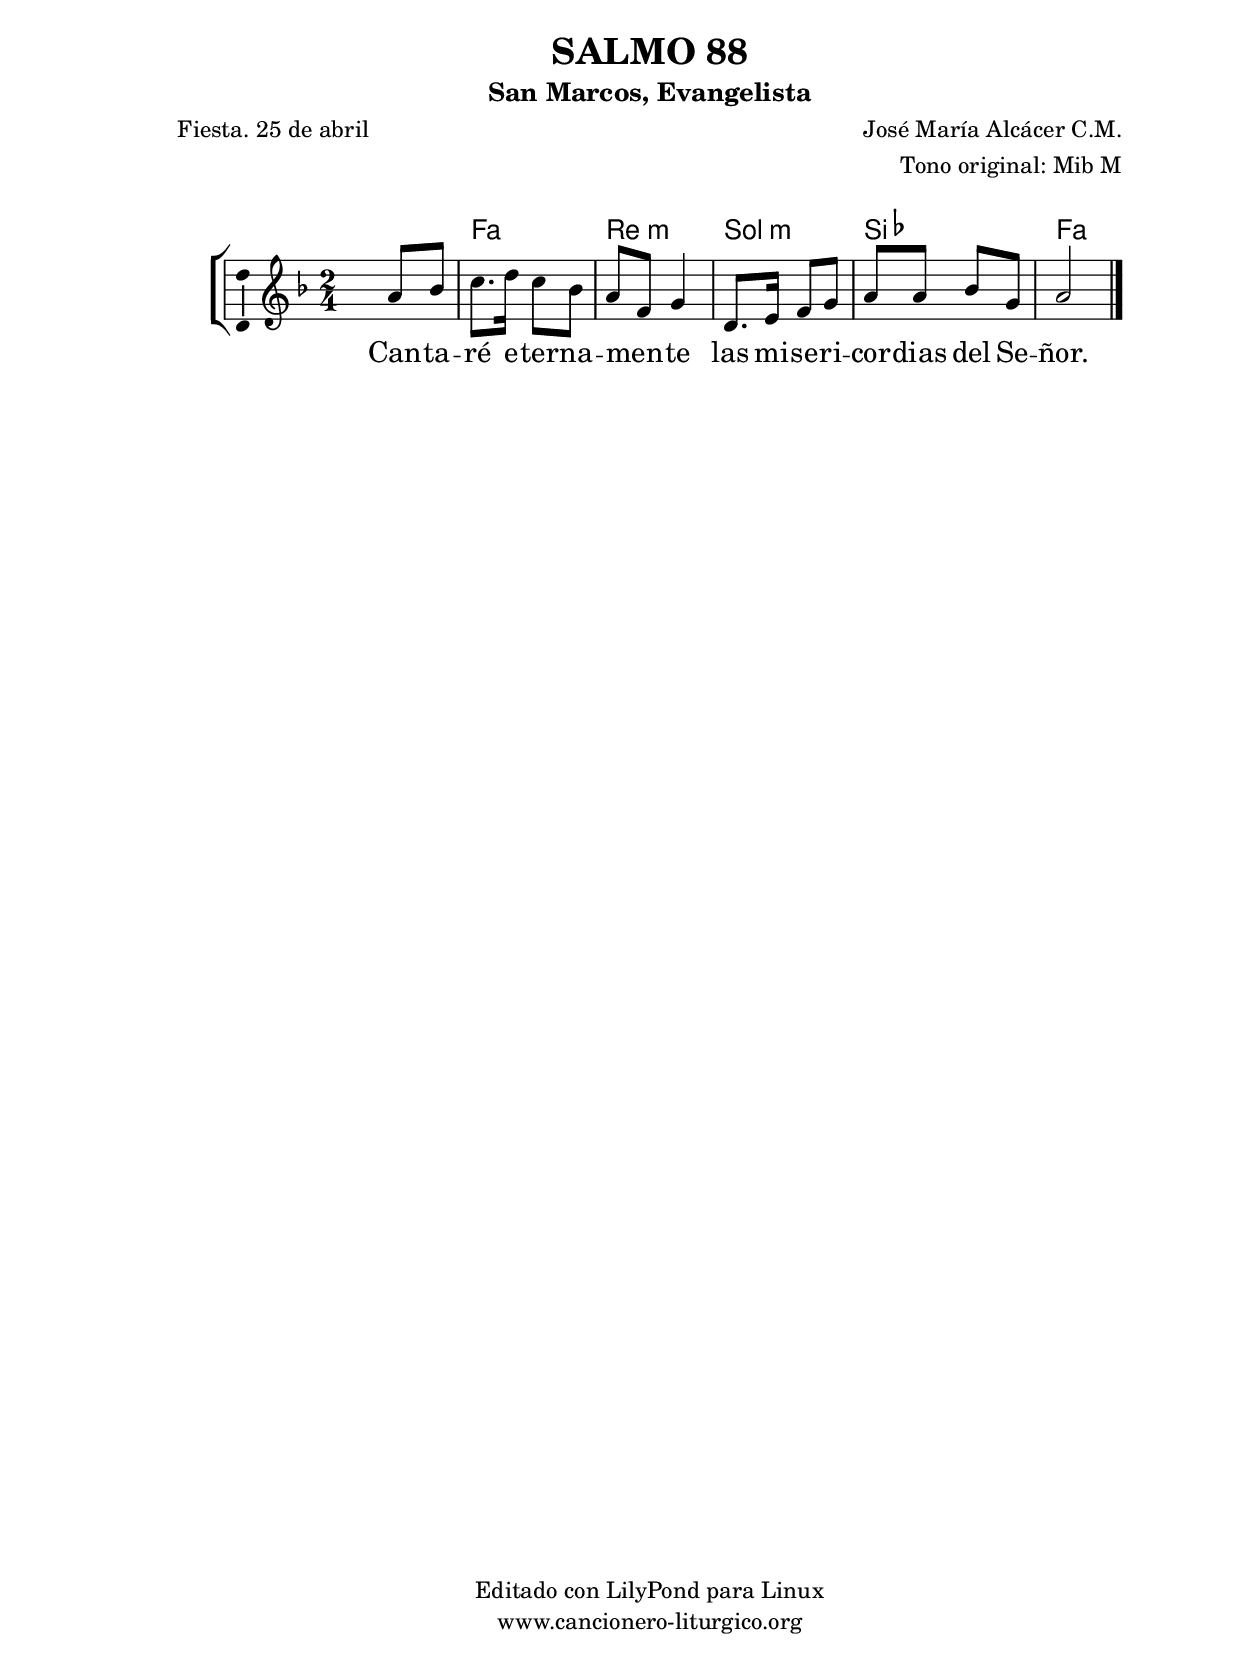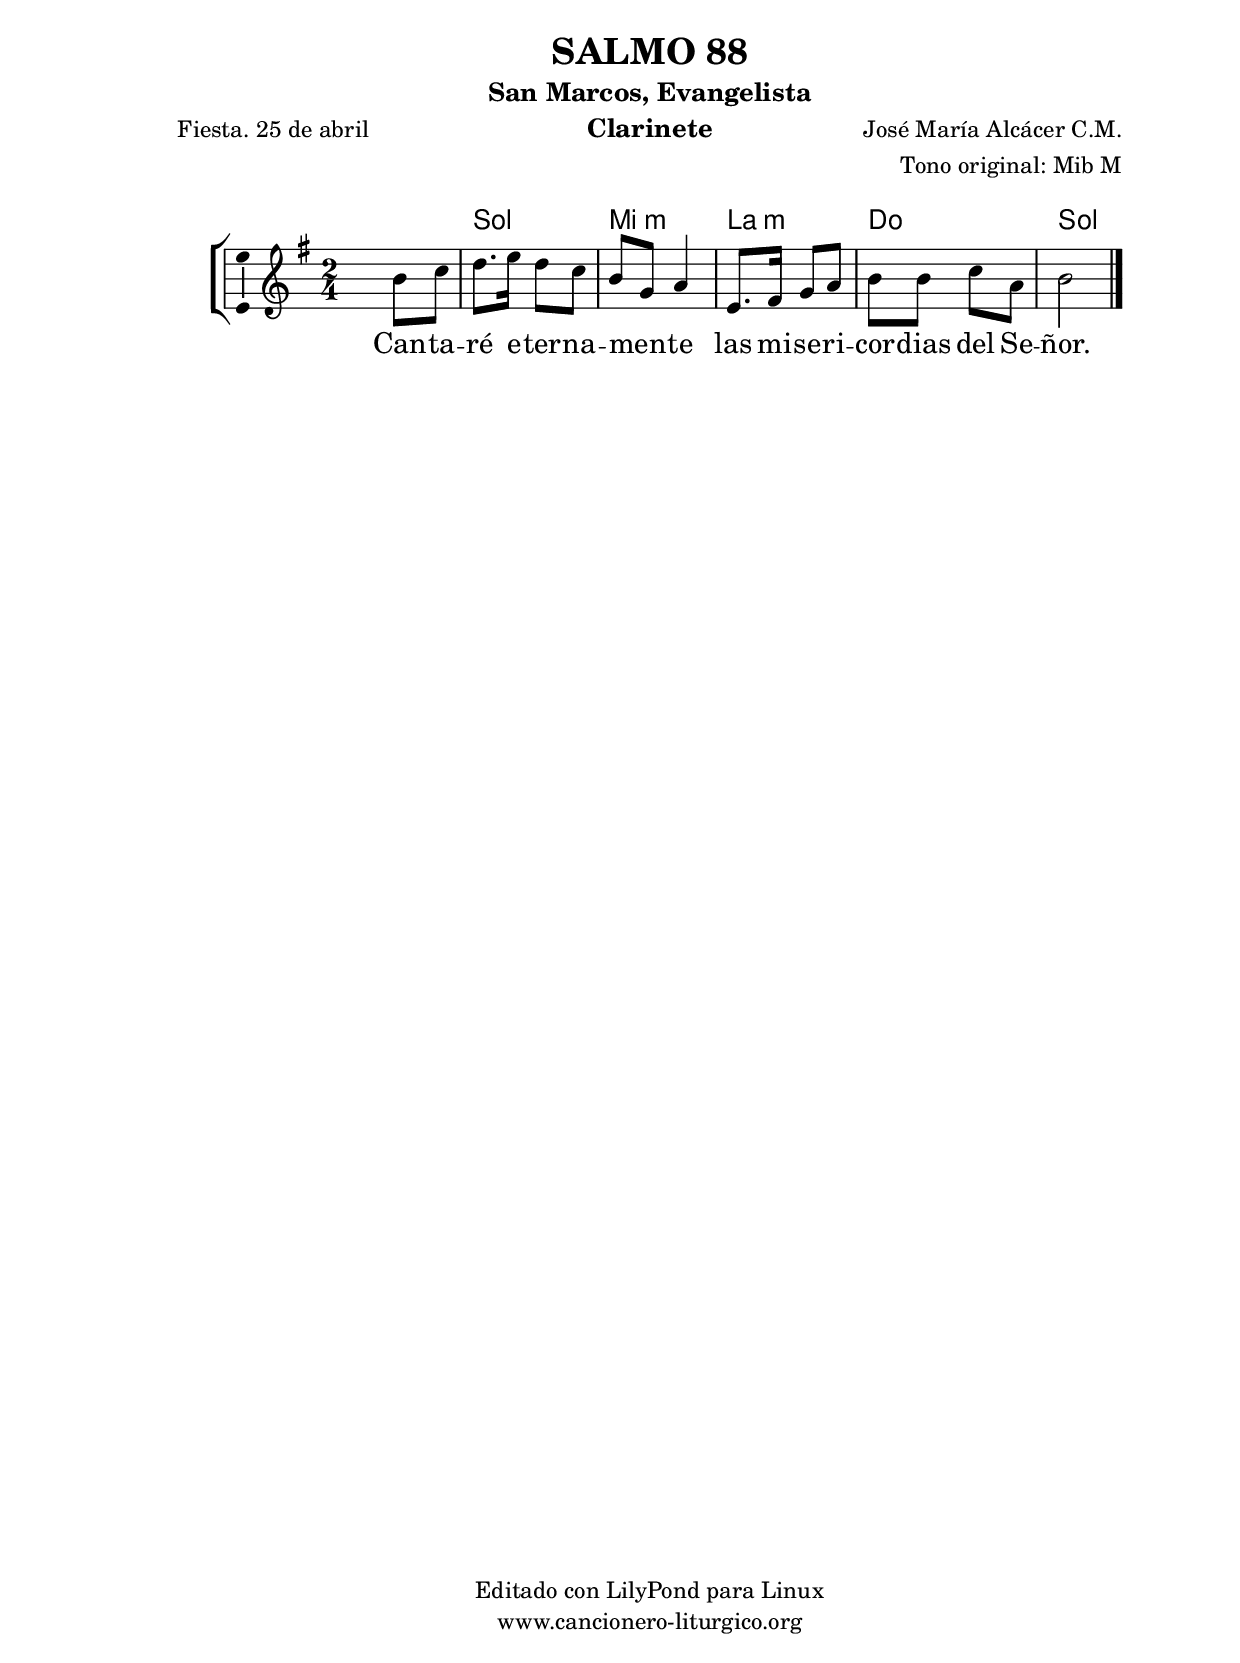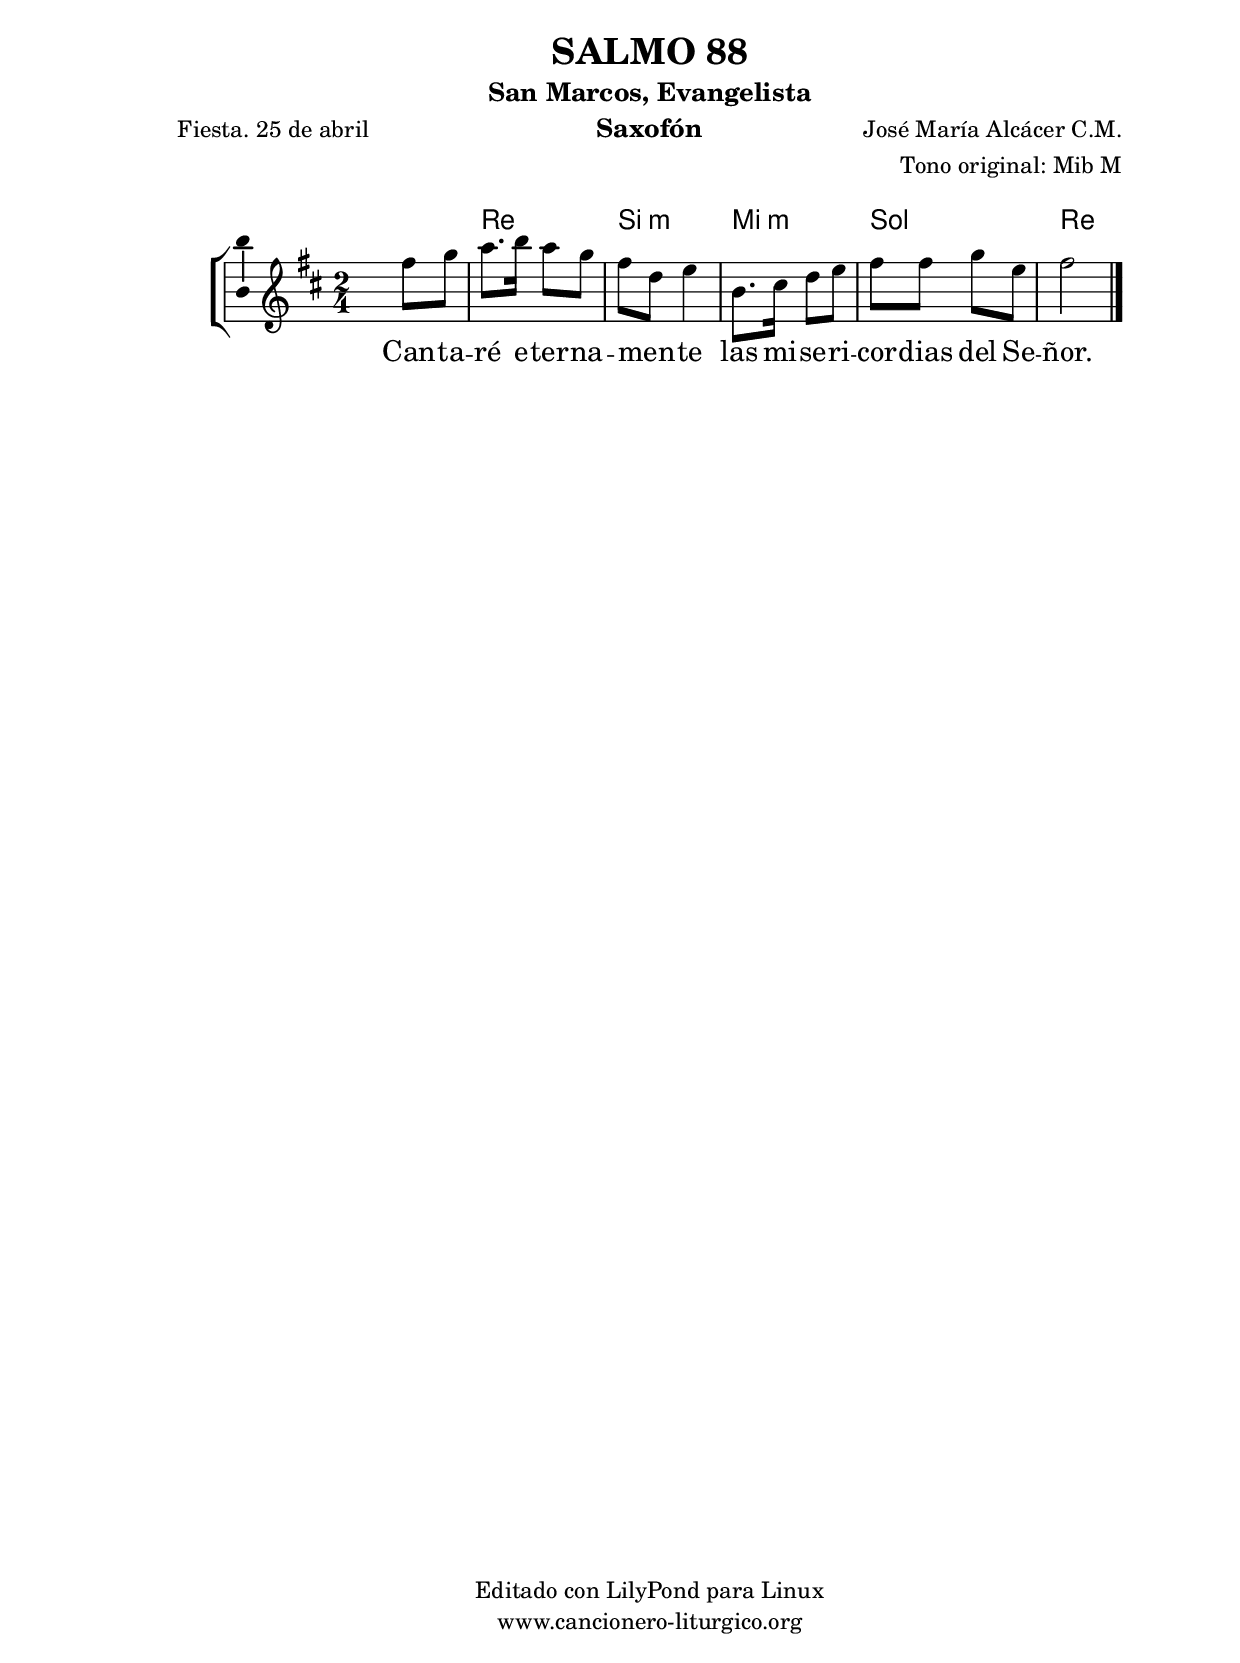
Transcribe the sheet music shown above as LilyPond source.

%
%para convertir .midi en .wav:
%timidity filename.midi -Ow -o finename.wav
%
%
%Para convertir de .wav a .mp3:
%lame -h -m j filename.wav
%
%
%para escuchar el midi:
%timidity nombrefichero.midi
%


%versión de lilypond para la que se ha escrito esta partitura:
\version "2.16.0"

	%Tamaño papel
	#(set-default-paper-size "a4")
	%Tamaño partitura
	#(set-global-staff-size 20)
	%No responde al pulsar sobre una nota
	#(ly:set-option 'point-and-click #f)

%parámetros del encabezamiento:
\header {
	title = "SALMO 88"
	subtitle = "San Marcos, Evangelista"
	composer = "José María Alcácer C.M."
	poet = "Fiesta. 25 de abril"
	meter = ""
	arranger = "Tono original: Mib M"
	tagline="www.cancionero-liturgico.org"
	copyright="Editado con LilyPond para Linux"
	tiempo = ""
	usos = "Salmo"
	letra = "Cantaré eternamente las misericordias del Señor."
	}

%parámetros asociados al papel:
\paper  {
	oddHeaderMarkup = \markup {\fill-line { \on-the-fly #not-first-page \fromproperty #'header:title \on-the-fly #not-first-page \fromproperty #'header:composer }}
	evenHeaderMarkup = \markup {\fill-line { \fromproperty #'header:composer \fromproperty #'header:title }}
	#(set-paper-size "a4")
	print-page-number = ##f
	first-page-number = 1
	print-first-page-number = ##f
%	head-separation = 3.0 \cm
	top-margin = 2.0 \cm
	bottom-margin = 0.5\cm
%%%	bottom-margin = -1.0\cm
	left-margin = 3.0 \cm
	line-width = 16.0 \cm 
	indent = 8\mm
	interscoreline = 2.\mm
	between-system-space = 15\mm
%	para que las partituras no llenen la hoja:
	ragged-bottom = ##t
%	idem para la última hoja:
	ragged-last-bottom = ##f
%	para que las partituras llenen el ancho del papel:
	ragged-last = ##f
	after-title-space = 2.5 \cm
%page-count=1
%system-count=8

	%Flexible Vertical Spacing
%	markup-markup-spacing =
%	#'((basic-distance . 15) (minimum-distance . 15) (padding . 3))
	markup-system-spacing =
	#'((basic-distance . 15) (minimum-distance . 15) (padding . 3))
	system-system-spacing =
	#'((basic-distance . 15) (minimum-distance . 15) (padding . 3))
	score-system-spacing =
	#'((basic-distance . 15) (minimum-distance . 15) (padding . 5))
%	top-system-spacing = % header
%	#'((basic-distance . 8) (minimum-distance . 0) (padding . 3))
%	top-markup-spacing =
%	#'((basic-distance . 20) (minimum-distance . 20) (padding . 3))
	last-bottom-spacing = % footer
	#'((basic-distance . 5) (minimum-distance . 5) (padding . 3))
%	score-markup-spacing =
%	#'((basic-distance . 16) (minimum-distance . 13) (padding . 3))

	}


%parámetros que afectan a toda la partitura:
global =  {
	%clave de sol (G):
	\clef G
	%armadura:
	\transpose ees f
	\key ees \major
	\tempo 4=60
	\set Score.tempoHideNote = ##t
	}


acordes = {
	\italianChords
	\chordmode {
	\transpose ees f
{

s2
ees2 c:m f:m aes ees
	}
	}
}

melodia = 
	\transpose ees f
{
	\relative c''{

\time 2/4
s4 g8 aes
bes8. c16 bes8 aes
g8 ees f4
c8. d16 ees8 f
g8 g aes f
g2

	\bar "|."
	}
	}


texto = \lyricmode {
Can -- ta -- ré e -- ter -- na -- men -- _ te las mi -- se -- ri -- cor -- dias del Se -- ñor.
	}


acordesStaff = \context ChordNames = acordesStaff <<
	\set chordChanges = ##t
	\acordes
	>>


vozStaff = \context Voice = vozStaff
\with {\consists "Ambitus_engraver"}
<<
%	\set Staff.instrumentName = ""
%	\set Staff.shortInstrumentName = ""
%	\set Staff.midiInstrument = #"clarinet"
%	\set Staff.midiInstrument = #"cello"
%	\set Staff.midiInstrument = #"flute"
	\set Staff.midiInstrument = #"electric guitar (jazz)"
%	\set Staff.midiInstrument = #"english horn"
%	\set Staff.midiInstrument = #"violin"
%	\set Staff.midiInstrument = #"glockenspiel"
	\set Staff.midiMinimumVolume = #0.7
	\set Staff.midiMaximumVolume = #0.9
	\global
	\melodia
	>>


textoStaff = \context Lyrics = textoStaff <<
	\lyricsto vozStaff \texto
	>>

\book {
	\score {
		\context ChoirStaff {
			\override StaffGroup.SystemStartBracket #'collapse-height = #1
			\override Score.SystemStartBar #'collapse-height = #1
			<<
			\acordesStaff
			\vozStaff
			\textoStaff
			>>
			}
		\layout {
	    		\context {
				\Lyrics
				\override LyricText #'font-size = #2
				}
	   		 \context {
				\Score
				%fontSize = #3
				\override StaffSymbol #'staff-space = #(magstep +3)
				%\override Beam #'thickness = #0.55
				%\override SpacingSpanner #'spacing-increment = #1.0
				%\override Slur #'height-limit = #1.5
				}
			}
		}
	\score {
		\unfoldRepeats
		\context ChoirStaff {
			<<
			\acordesStaff
			\vozStaff
			>>
			}
		\midi {
	  		\context {
	  			\Score
				tempoWholesPerMinute = #(ly:make-moment 70 4)
				}
			}
		}
	}

%Partitura para clarinete
#(define output-suffix "C")
\book {
	\header{
		instrument = "Clarinete"
		}
	\score {
		\context ChoirStaff {
			\override StaffGroup.SystemStartBracket #'collapse-height = #1
			\override Score.SystemStartBar #'collapse-height = #1
\transpose c d
			<<
			\acordesStaff
			\vozStaff
			\textoStaff
			>>
			}
		\layout {
	    		\context {
				\Lyrics
				\override LyricText #'font-size = #2
				}
	   		 \context {
				\Score
				%fontSize = #3
				\override StaffSymbol #'staff-space = #(magstep +3)
				%\override Beam #'thickness = #0.55
				%\override SpacingSpanner #'spacing-increment = #1.0
				%\override Slur #'height-limit = #1.5
				}
			}
		}
	}

%Partitura para saxofón
#(define output-suffix "S")
\book {
	\header{
		instrument = "Saxofón"
		}
	\score {
		\context ChoirStaff {
			\override StaffGroup.SystemStartBracket #'collapse-height = #1
			\override Score.SystemStartBar #'collapse-height = #1
\transpose c a
			<<
			\acordesStaff
			\vozStaff
			\textoStaff
			>>
			}
		\layout {
	    		\context {
				\Lyrics
				\override LyricText #'font-size = #2
				}
	   		 \context {
				\Score
				%fontSize = #3
				\override StaffSymbol #'staff-space = #(magstep +3)
				%\override Beam #'thickness = #0.55
				%\override SpacingSpanner #'spacing-increment = #1.0
				%\override Slur #'height-limit = #1.5
				}
			}
		}
	}

